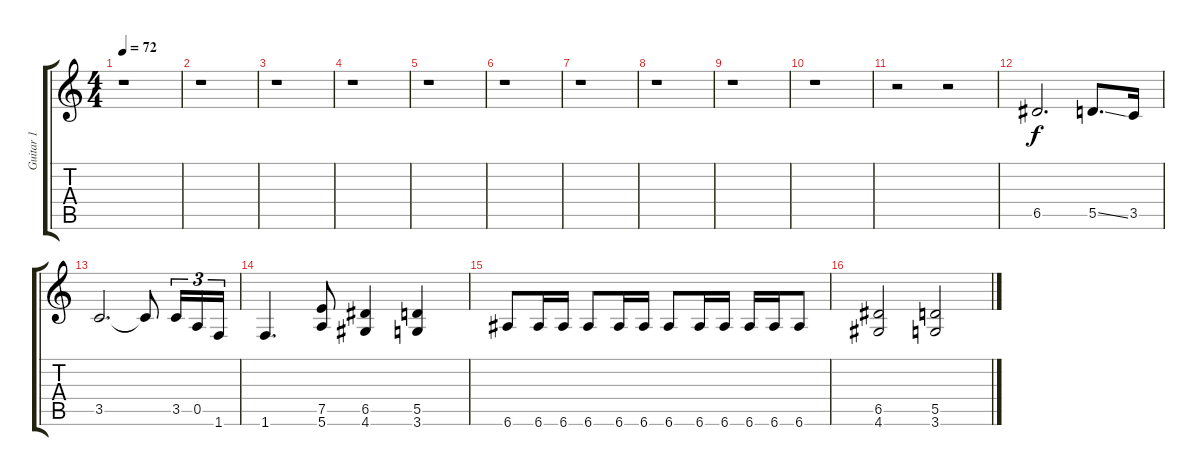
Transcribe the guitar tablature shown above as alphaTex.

\track ("Guitar 1" "Guitar 1") {instrument overdrivenguitar}
\staff {score tabs}
\tuning (E4 B3 G3 D3 A2 E2) {hide}
\ts (4 4)
\tempo 72
\clef g2
\ks c
r.1{dy f} |
r.1 |
r.1 |
r.1 |
r.1 |
r.1 |
r.1 |
r.1 |
r.1 |
r.1 |
r.2 r.2 |
6.5.2{d} 5.5{ss}.8{d} 3.5.16 |
3.5.2{d} 3.5{t}.8 3.5.16{tu (3 2)} 0.5.16{tu (3 2)} 1.6.16{tu (3 2)} |
1.6.4{d} (7.5 5.6).8 (6.5 4.6).4 (5.5 3.6).4 |
6.6.8 6.6.16 6.6.16 6.6.8 6.6.16 6.6.16 6.6.8 6.6.16 6.6.16 6.6.16 6.6.16 6.6.8 |
(6.5 4.6).2 (5.5 3.6).2
